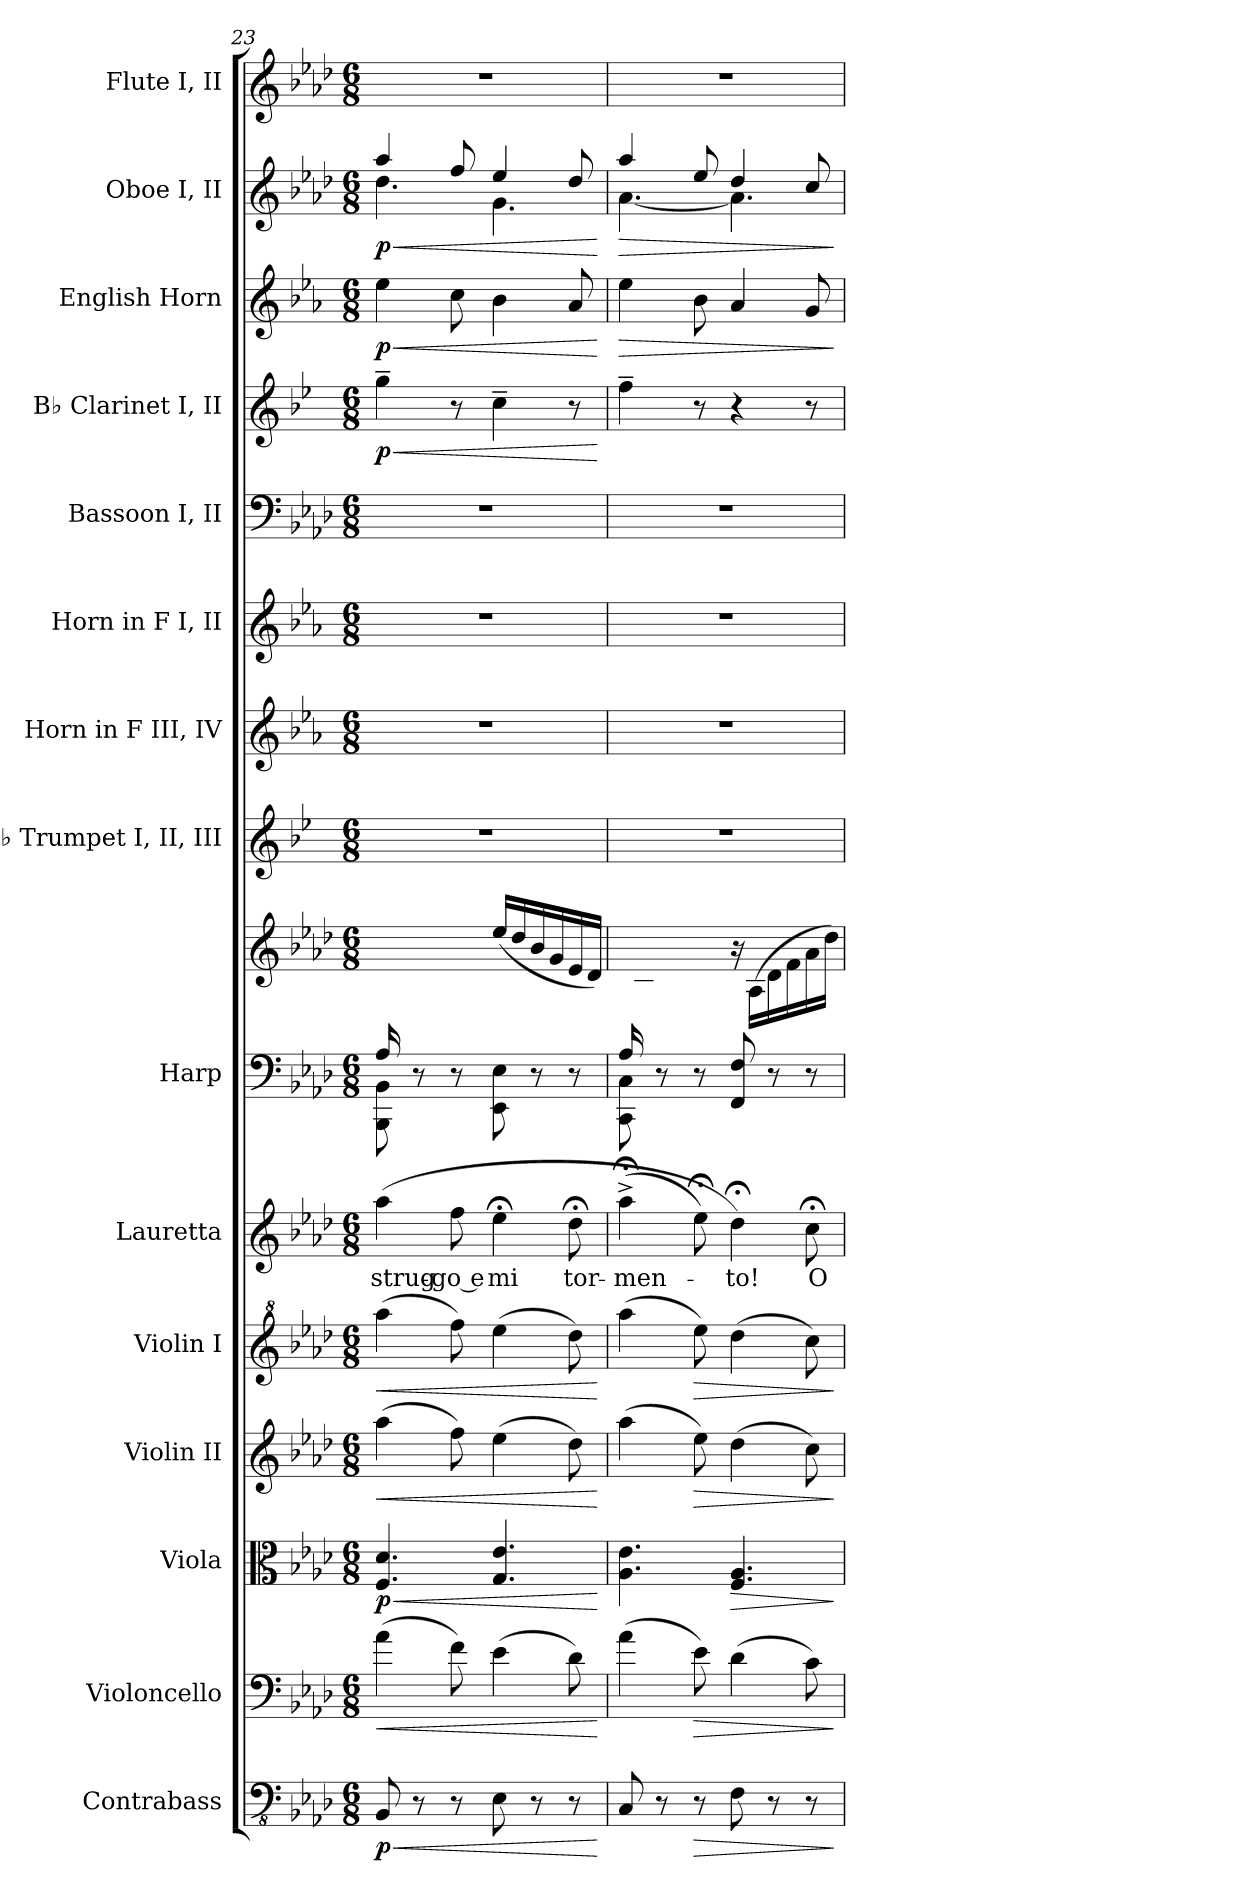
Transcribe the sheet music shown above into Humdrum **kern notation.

**kern	**dynam	**kern	**dynam	**kern	**dynam	**kern	**dynam	**kern	**dynam	**kern	**text	**kern	**kern	**kern	**kern	**kern	**kern	**kern	**dynam	**kern	**dynam	**kern	**dynam	**kern
*part15	*part15	*part14	*part14	*part13	*part13	*part12	*part12	*part11	*part11	*part10	*part10	*part9	*part9	*part8	*part7	*part6	*part5	*part4	*part4	*part3	*part3	*part2	*part2	*part1
*staff16	*staff16	*staff15	*staff15	*staff14	*staff14	*staff13	*staff13	*staff12	*staff12	*staff11	*staff11	*staff10	*staff9	*staff8	*staff7	*staff6	*staff5	*staff4	*staff4	*staff3	*staff3	*staff2	*staff2	*staff1
*I"Contrabass	*	*I"Violoncello	*	*I"Viola	*	*I"Violin II	*	*I"Violin I	*	*I"Lauretta	*	*I"Harp	*	*I"B♭ Trumpet I, II, III	*I"Horn in F III, IV	*I"Horn in F I, II	*I"Bassoon I, II	*I"B♭ Clarinet I, II	*	*I"English Horn	*	*I"Oboe I, II	*	*I"Flute I, II
*I'Cb.	*	*I'Vc.	*	*I'Vla.	*	*I'Vln. II	*	*I'Vln. I	*	*I'Lauretta	*	*I'Hrp.	*	*I'B♭ Tpt. I-III	*	*	*I'Bsn. I, II	*I'B♭ Cl. I, II	*	*I'E. Hn.	*	*I'Ob. I, II	*	*I'Fl. I, II
!!LO:PB:g=z
*clefFv4	*	*clefF4	*	*clefC3	*	*clefG2	*	*clefG^2	*	*clefG2	*	*clefF4	*clefG2	*clefG2	*clefG2	*clefG2	*clefF4	*clefG2	*	*clefG2	*	*clefG2	*	*clefG2
*	*	*	*	*	*	*	*	*	*	*	*	*	*	*ITrd1c2	*ITrd4c7	*ITrd4c7	*	*ITrd1c2	*	*ITrd4c7	*	*	*	*
*k[b-e-a-d-]	*	*k[b-e-a-d-]	*	*k[b-e-a-d-]	*	*k[b-e-a-d-]	*	*k[b-e-a-d-]	*	*k[b-e-a-d-]	*	*k[b-e-a-d-]	*k[b-e-a-d-]	*k[b-e-a-d-]	*k[b-e-a-d-]	*k[b-e-a-d-]	*k[b-e-a-d-]	*k[b-e-a-d-]	*	*k[b-e-a-d-]	*	*k[b-e-a-d-]	*	*k[b-e-a-d-]
*M6/8	*	*M6/8	*	*M6/8	*	*M6/8	*	*M6/8	*	*M6/8	*	*M6/8	*M6/8	*M6/8	*M6/8	*M6/8	*M6/8	*M6/8	*	*M6/8	*	*M6/8	*	*M6/8
=23	=23	=23	=23	=23	=23	=23	=23	=23	=23	=23	=23	=23	=23	=23	=23	=23	=23	=23	=23	=23	=23	=23	=23	=23
!	!LO:HP:b	!	!LO:HP:b	!	!LO:HP:b	!	!LO:HP:b	!	!LO:HP:b	!	!	!	!	!	!	!	!	!	!LO:HP:b	!	!LO:HP:b	!	!LO:HP:b	!
*	*	*	*	*	*	*	*	*	*	*	*	*^	*	*	*	*	*	*	*	*	*	*^	*	*
!	!LO:DY:n=1:b	!	!	!	!LO:DY:n=1:b	!	!	!	!	!	!	!	!	!	!	!	!	!	!	!LO:DY:n=1:b	!	!LO:DY:n=1:b	!	!	!LO:DY:n=1:b	!
8BBB-/	< p	(4a-\	<	4.F/ 4.d-/	< p	(4aa-\	<	(4aaa-\	<	(4aa-\	strug-	(16A-/LL	8BBB-\ 8BB-\	16ryy	2.r	2.r	2.r	2.r	4ff~\	< p	4a-\	< p	4aa-/	4.dd-\	< p	2.r
.	.	.	.	.	.	.	.	.	.	.	.	2ryy	.	16d-/	.	.	.	.	.	.	.	.	.	.	.	.
8r	.	.	.	.	.	.	.	.	.	.	.	.	8r	16f/	.	.	.	.	.	.	.	.	.	.	.	.
.	.	.	.	.	.	.	.	.	.	.	.	.	.	16a-/	.	.	.	.	.	.	.	.	.	.	.	.
8r	.	8f\)	.	.	.	8ff\)	.	8fff\)	.	8ff\	go e	.	8r	16dd-/	.	.	.	.	8r	.	8f\	.	8ff/	.	.	.
.	.	.	.	.	.	.	.	.	.	.	.	.	.	16ff/JJ)	.	.	.	.	.	.	.	.	.	.	.	.
8EE-\	.	(4e-\	.	4.G/ 4.e-/	.	(4ee-\	.	(4eee-\	.	4ee-;<\	mi	.	8EE-\ 8E-\	(16ee-/LL	.	.	.	.	4b-~\	.	4e-\	.	4ee-/	4.g\	.	.
.	.	.	.	.	.	.	.	.	.	.	.	.	.	16dd-/	.	.	.	.	.	.	.	.	.	.	.	.
8r	.	.	.	.	.	.	.	.	.	.	.	.	8r	16b-/	.	.	.	.	.	.	.	.	.	.	.	.
.	.	.	.	.	.	.	.	.	.	.	.	8.ryy	.	16g/	.	.	.	.	.	.	.	.	.	.	.	.
8r	.	8d-\)	.	.	.	8dd-\)	.	8ddd-\)	.	8dd-;<\	tor-	.	8r	16e-/	.	.	.	.	8r	.	8d-/	.	8dd-/	.	.	.
.	.	.	.	.	.	.	.	.	.	.	.	.	.	16d-/JJ)	.	.	.	.	.	.	.	.	.	.	.	.
*	*	*	*	*	*	*	*	*	*	*	*	*v	*v	*	*	*	*	*	*	*	*	*	*v	*v	*	*
.	[	.	[	.	[	.	[	.	[	.	.	.	.	.	.	.	.	.	[	.	[	.	[	.
=24	=24	=24	=24	=24	=24	=24	=24	=24	=24	=24	=24	=24	=24	=24	=24	=24	=24	=24	=24	=24	=24	=24	=24	=24
*	*	*	*	*	*	*	*	*	*	*	*	*^	*	*	*	*	*	*	*	*	*	*	*	*
!	!	!	!	!	!	!	!	!	!	!	!	!	!	!	!	!	!	!	!	!	!	!LO:HP:b	!	!LO:HP:b	!
*	*	*	*	*	*	*	*	*	*	*	*	*	*	*	*	*	*	*	*	*	*	*	*^	*	*
8CC/	.	(4a-\	.	4.A-\ 4.e-\	.	(4aa-\	.	(4aaa-\	.	(4aa-;<^\	-men-	(16A-/LL	8CC\ 8C\	16ryy	2.r	2.r	2.r	2.r	4ee-~\	.	4a-\	>	4aa-/	[4.a-\	>	2.r
.	.	.	.	.	.	.	.	.	.	.	.	2ryy	.	16c/	.	.	.	.	.	.	.	.	.	.	.	.
8r	.	.	.	.	.	.	.	.	.	.	.	.	8r	16e-/	.	.	.	.	.	.	.	.	.	.	.	.
.	.	.	.	.	.	.	.	.	.	.	.	.	.	16a-/	.	.	.	.	.	.	.	.	.	.	.	.
!	!LO:HP:b	!	!LO:HP:b	!	!	!	!LO:HP:b	!	!LO:HP:b	!	!	!	!	!	!	!	!	!	!	!	!	!	!	!	!	!
8r	>	8e-\)	>	.	.	8ee-\)	>	8eee-\)	>	8ee-;<\)	.	.	8r	16cc/	.	.	.	.	8r	.	8e-\	.	8ee-/	.	.	.
.	.	.	.	.	.	.	.	.	.	.	.	.	.	16ee-/JJ)	.	.	.	.	.	.	.	.	.	.	.	.
!	!	!	!	!	!LO:HP:b	!	!	!	!	!	!	!	!	!	!	!	!	!	!	!	!	!	!	!	!	!
8FF\	.	(4d-\	.	4.F/ 4.A-/	>	(4dd-\	.	(4ddd-\	.	4dd-;<\)	-to!	.	8FF/ 8F/	16r	.	.	.	.	4r	.	4d-/	.	4dd-/	4.a-\]	.	.
.	.	.	.	.	.	.	.	.	.	.	.	.	.	(16A-\LL	.	.	.	.	.	.	.	.	.	.	.	.
8r	.	.	.	.	.	.	.	.	.	.	.	.	8r	16d-\	.	.	.	.	.	.	.	.	.	.	.	.
.	.	.	.	.	.	.	.	.	.	.	.	8.ryy	.	16f\	.	.	.	.	.	.	.	.	.	.	.	.
8r	.	8c\)	.	.	.	8cc\)	.	8ccc\)	.	8cc;<\	O	.	8r	16a-\	.	.	.	.	8r	.	8c/	.	8cc/	.	.	.
.	.	.	.	.	.	.	.	.	.	.	.	.	.	16dd-\JJ)	.	.	.	.	.	.	.	.	.	.	.	.
*	*	*	*	*	*	*	*	*	*	*	*	*v	*v	*	*	*	*	*	*	*	*	*	*v	*v	*	*
.	]	.	]	.	]	.	]	.	]	.	.	.	.	.	.	.	.	.	.	.	]	.	]	.
=	=	=	=	=	=	=	=	=	=	=	=	=	=	=	=	=	=	=	=	=	=	=	=	=
*-	*-	*-	*-	*-	*-	*-	*-	*-	*-	*-	*-	*-	*-	*-	*-	*-	*-	*-	*-	*-	*-	*-	*-	*-
